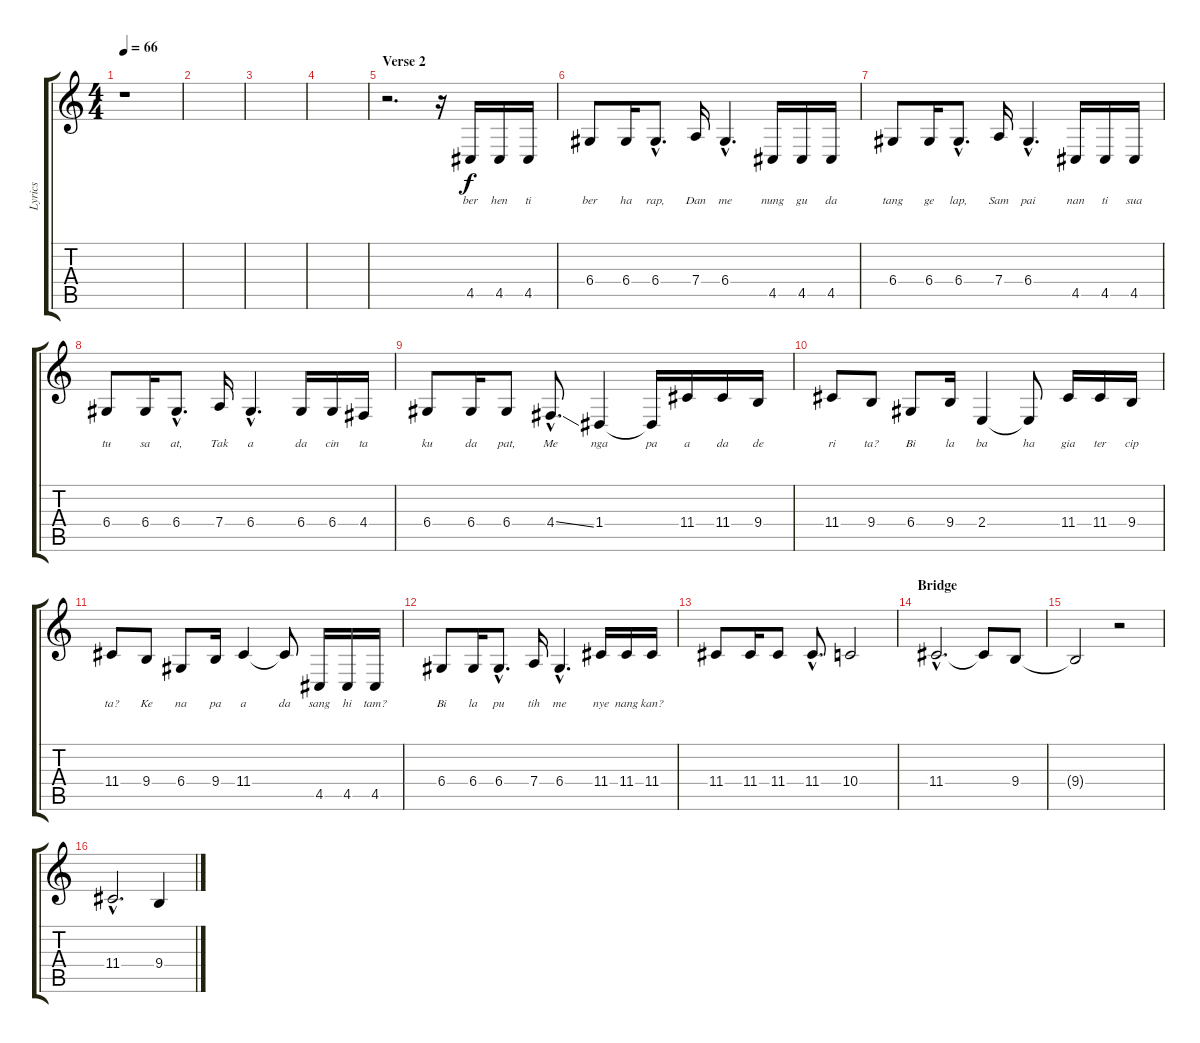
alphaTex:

\track ("Lyrics" "Lyrics") {instrument clarinet}
\staff {score tabs}
\tuning (E4 B3 G3 D3 A2 E2) {hide}
\ts (4 4)
\tempo 66
\clef g2
\ks c
r.1{dy f} |
|
|
|
\section ("" "Verse 2")
r.2{d} r.16 4.5.16{lyrics (0 "ber") lyrics (1 "") lyrics (2 "") lyrics (3 "") lyrics (4 "")} 4.5.16{lyrics (0 "hen") lyrics (1 "") lyrics (2 "") lyrics (3 "") lyrics (4 "")} 4.5.16{lyrics (0 "ti") lyrics (1 "") lyrics (2 "") lyrics (3 "") lyrics (4 "")} |
6.4.8{lyrics (0 "ber") lyrics (1 "") lyrics (2 "") lyrics (3 "") lyrics (4 "")} 6.4.16{lyrics (0 "ha") lyrics (1 "") lyrics (2 "") lyrics (3 "") lyrics (4 "")} 6.4{hac}.8{d lyrics (0 "rap,") lyrics (1 "") lyrics (2 "") lyrics (3 "") lyrics (4 "")} 7.4.16{lyrics (0 "Dan") lyrics (1 "") lyrics (2 "") lyrics (3 "") lyrics (4 "")} 6.4{hac}.4{d lyrics (0 "me") lyrics (1 "") lyrics (2 "") lyrics (3 "") lyrics (4 "")} 4.5.16{lyrics (0 "nung") lyrics (1 "") lyrics (2 "") lyrics (3 "") lyrics (4 "")} 4.5.16{lyrics (0 "gu") lyrics (1 "") lyrics (2 "") lyrics (3 "") lyrics (4 "")} 4.5.16{lyrics (0 "da") lyrics (1 "") lyrics (2 "") lyrics (3 "") lyrics (4 "")} |
6.4.8{lyrics (0 "tang") lyrics (1 "") lyrics (2 "") lyrics (3 "") lyrics (4 "")} 6.4.16{lyrics (0 "ge") lyrics (1 "") lyrics (2 "") lyrics (3 "") lyrics (4 "")} 6.4{hac}.8{d lyrics (0 "lap,") lyrics (1 "") lyrics (2 "") lyrics (3 "") lyrics (4 "")} 7.4.16{lyrics (0 "Sam") lyrics (1 "") lyrics (2 "") lyrics (3 "") lyrics (4 "")} 6.4{hac}.4{d lyrics (0 "pai") lyrics (1 "") lyrics (2 "") lyrics (3 "") lyrics (4 "")} 4.5.16{lyrics (0 "nan") lyrics (1 "") lyrics (2 "") lyrics (3 "") lyrics (4 "")} 4.5.16{lyrics (0 "ti") lyrics (1 "") lyrics (2 "") lyrics (3 "") lyrics (4 "")} 4.5.16{lyrics (0 "sua") lyrics (1 "") lyrics (2 "") lyrics (3 "") lyrics (4 "")} |
6.4.8{lyrics (0 "tu") lyrics (1 "") lyrics (2 "") lyrics (3 "") lyrics (4 "")} 6.4.16{lyrics (0 "sa") lyrics (1 "") lyrics (2 "") lyrics (3 "") lyrics (4 "")} 6.4{hac}.8{d lyrics (0 "at,") lyrics (1 "") lyrics (2 "") lyrics (3 "") lyrics (4 "")} 7.4.16{lyrics (0 "Tak") lyrics (1 "") lyrics (2 "") lyrics (3 "") lyrics (4 "")} 6.4{hac}.4{d lyrics (0 "a") lyrics (1 "") lyrics (2 "") lyrics (3 "") lyrics (4 "")} 6.4.16{lyrics (0 "da") lyrics (1 "") lyrics (2 "") lyrics (3 "") lyrics (4 "")} 6.4.16{lyrics (0 "cin") lyrics (1 "") lyrics (2 "") lyrics (3 "") lyrics (4 "")} 4.4.16{lyrics (0 "ta") lyrics (1 "") lyrics (2 "") lyrics (3 "") lyrics (4 "")} |
6.4.8{lyrics (0 "ku") lyrics (1 "") lyrics (2 "") lyrics (3 "") lyrics (4 "")} 6.4.16{lyrics (0 "da") lyrics (1 "") lyrics (2 "") lyrics (3 "") lyrics (4 "")} 6.4.8{lyrics (0 "pat,") lyrics (1 "") lyrics (2 "") lyrics (3 "") lyrics (4 "")} 4.4{ss hac}.8{d lyrics (0 "Me") lyrics (1 "") lyrics (2 "") lyrics (3 "") lyrics (4 "")} 1.4.4{lyrics (0 "nga") lyrics (1 "") lyrics (2 "") lyrics (3 "") lyrics (4 "")} 1.4{t}.16{lyrics (0 "pa") lyrics (1 "") lyrics (2 "") lyrics (3 "") lyrics (4 "")} 11.4.16{lyrics (0 "a") lyrics (1 "") lyrics (2 "") lyrics (3 "") lyrics (4 "")} 11.4.16{lyrics (0 "da") lyrics (1 "") lyrics (2 "") lyrics (3 "") lyrics (4 "")} 9.4.16{lyrics (0 "de") lyrics (1 "") lyrics (2 "") lyrics (3 "") lyrics (4 "")} |
11.4.8{lyrics (0 "ri") lyrics (1 "") lyrics (2 "") lyrics (3 "") lyrics (4 "")} 9.4.8{lyrics (0 "ta?") lyrics (1 "") lyrics (2 "") lyrics (3 "") lyrics (4 "")} 6.4.8{lyrics (0 "Bi") lyrics (1 "") lyrics (2 "") lyrics (3 "") lyrics (4 "")} 9.4.16{lyrics (0 "la") lyrics (1 "") lyrics (2 "") lyrics (3 "") lyrics (4 "")} 2.4.4{lyrics (0 "ba") lyrics (1 "") lyrics (2 "") lyrics (3 "") lyrics (4 "")} 2.4{t}.8{lyrics (0 "ha") lyrics (1 "") lyrics (2 "") lyrics (3 "") lyrics (4 "")} 11.4.16{lyrics (0 "gia") lyrics (1 "") lyrics (2 "") lyrics (3 "") lyrics (4 "")} 11.4.16{lyrics (0 "ter") lyrics (1 "") lyrics (2 "") lyrics (3 "") lyrics (4 "")} 9.4.16{lyrics (0 "cip") lyrics (1 "") lyrics (2 "") lyrics (3 "") lyrics (4 "")} |
11.4.8{lyrics (0 "ta?") lyrics (1 "") lyrics (2 "") lyrics (3 "") lyrics (4 "")} 9.4.8{lyrics (0 "Ke") lyrics (1 "") lyrics (2 "") lyrics (3 "") lyrics (4 "")} 6.4.8{lyrics (0 "na") lyrics (1 "") lyrics (2 "") lyrics (3 "") lyrics (4 "")} 9.4.16{lyrics (0 "pa") lyrics (1 "") lyrics (2 "") lyrics (3 "") lyrics (4 "")} 11.4.4{lyrics (0 "a") lyrics (1 "") lyrics (2 "") lyrics (3 "") lyrics (4 "")} 11.4{t}.8{lyrics (0 "da") lyrics (1 "") lyrics (2 "") lyrics (3 "") lyrics (4 "")} 4.5.16{lyrics (0 "sang") lyrics (1 "") lyrics (2 "") lyrics (3 "") lyrics (4 "")} 4.5.16{lyrics (0 "hi") lyrics (1 "") lyrics (2 "") lyrics (3 "") lyrics (4 "")} 4.5.16{lyrics (0 "tam?") lyrics (1 "") lyrics (2 "") lyrics (3 "") lyrics (4 "")} |
6.4.8{lyrics (0 "Bi") lyrics (1 "") lyrics (2 "") lyrics (3 "") lyrics (4 "")} 6.4.16{lyrics (0 "la") lyrics (1 "") lyrics (2 "") lyrics (3 "") lyrics (4 "")} 6.4{hac}.8{d lyrics (0 "pu") lyrics (1 "") lyrics (2 "") lyrics (3 "") lyrics (4 "")} 7.4.16{lyrics (0 "tih") lyrics (1 "") lyrics (2 "") lyrics (3 "") lyrics (4 "")} 6.4{hac}.4{d lyrics (0 "me") lyrics (1 "") lyrics (2 "") lyrics (3 "") lyrics (4 "")} 11.4.16{lyrics (0 "nye") lyrics (1 "") lyrics (2 "") lyrics (3 "") lyrics (4 "")} 11.4.16{lyrics (0 "nang") lyrics (1 "") lyrics (2 "") lyrics (3 "") lyrics (4 "")} 11.4.16{lyrics (0 "kan?") lyrics (1 "") lyrics (2 "") lyrics (3 "") lyrics (4 "")} |
11.4.8 11.4.16 11.4.8 11.4{hac}.8{d} 10.4.2 |
\section ("" "Bridge")
11.4{hac}.2{d} 11.4{t}.8 9.4.8 |
9.4{t}.2 r.2 |
11.4{hac}.2{d} 9.4.4
